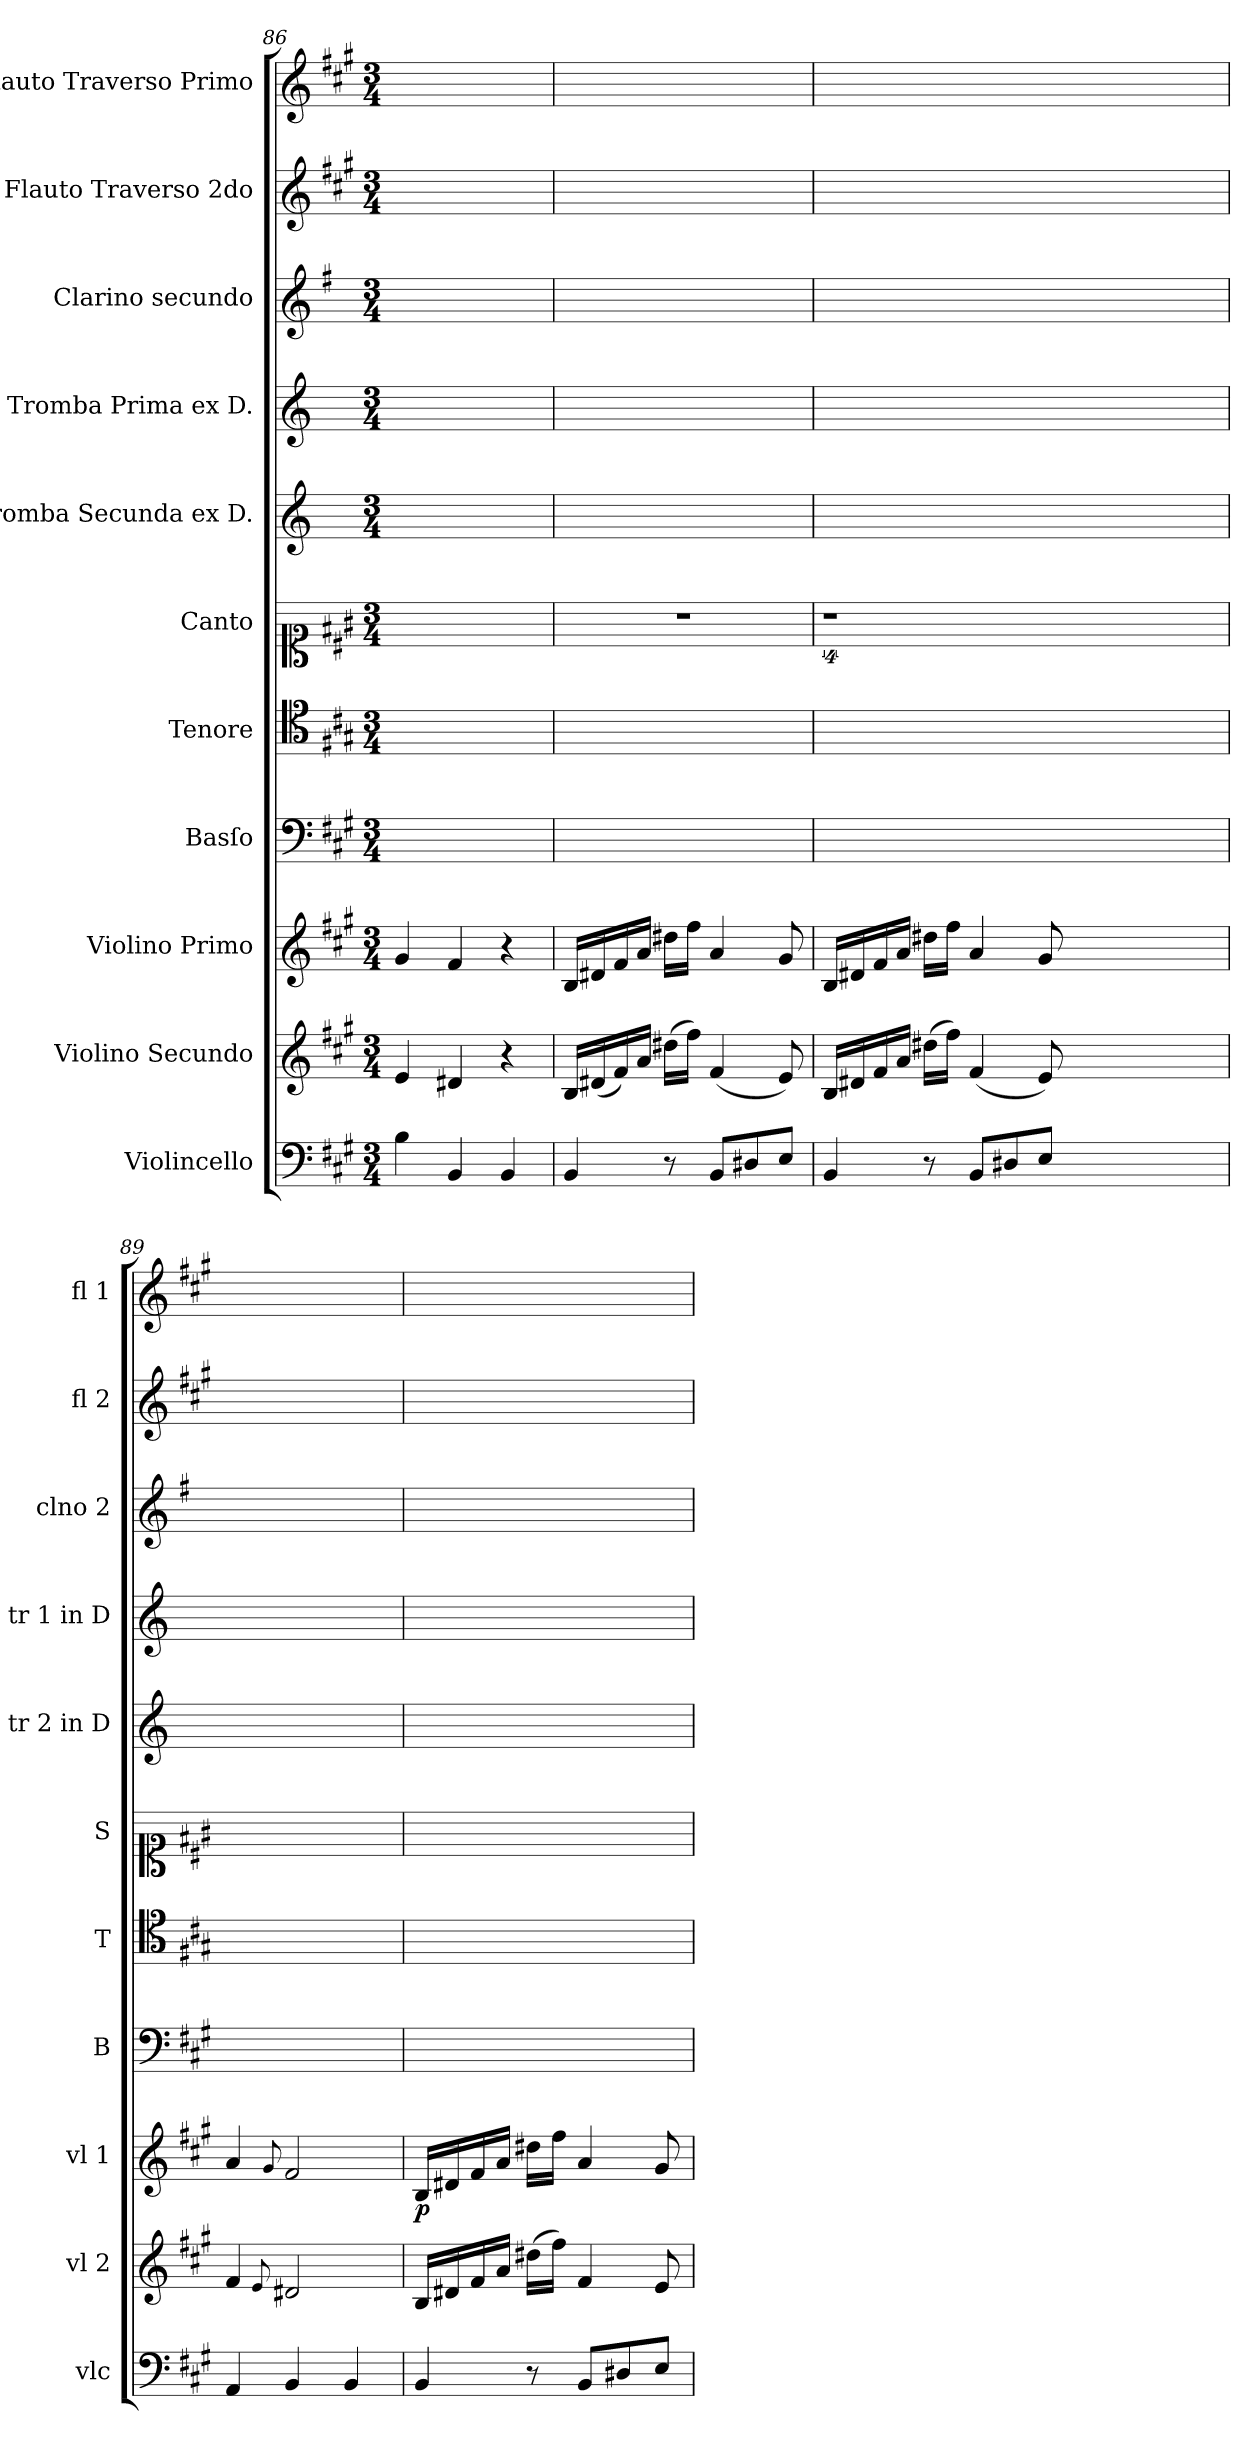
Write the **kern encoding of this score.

**kern	**kern	**dynam	**kern	**dynam	**kern	**kern	**kern	**kern	**kern	**kern	**kern	**kern
*part11	*part10	*part10	*part9	*part9	*part8	*part7	*part6	*part5	*part4	*part3	*part2	*part1
*staff11	*staff10	*staff10	*staff9	*staff9	*staff8	*staff7	*staff6	*staff5	*staff4	*staff3	*staff2	*staff1
*I"Violincello	*I"Violino Secundo	*	*I"Violino Primo	*	*I"Basſo	*I"Tenore	*I"Canto	*I"Tromba Secunda ex D.	*I"Tromba Prima ex D.	*I"Clarino secundo	*I"Flauto Traverso 2do	*I"Flauto Traverso Primo
*I'vlc	*I'vl 2	*	*I'vl 1	*	*I'B	*I'T	*I'S	*I'tr 2 in D	*I'tr 1 in D	*I'clno 2	*I'fl 2	*I'fl 1
*clefF4	*clefG2	*	*clefG2	*	*clefF4	*clefC4	*clefC1	*clefG2	*clefG2	*clefG2	*clefG2	*clefG2
*	*	*	*	*	*	*	*	*ITrd-1c-2	*ITrd-1c-2	*ITrd-1c-2	*	*
*k[f#c#g#]	*k[f#c#g#]	*	*k[f#c#g#]	*	*k[f#c#g#]	*k[f#c#g#]	*k[f#c#g#]	*k[f#c#]	*k[f#c#]	*k[f#c#g#]	*k[f#c#g#]	*k[f#c#g#]
*M3/4	*M3/4	*	*M3/4	*	*M3/4	*M3/4	*M3/4	*M3/4	*M3/4	*M3/4	*M3/4	*M3/4
=86	=86	=86	=86	=86	=86	=86	=86	=86	=86	=86	=86	=86
4B\	4e/	.	4g#/	.	2.ryy	2.ryy	2.ryy	2.ryy	2.ryy	2.ryy	2.ryy	2.ryy
4BB/	4d#X/	.	4f#/	.	.	.	.	.	.	.	.	.
4BB/	4r	.	4r	.	.	.	.	.	.	.	.	.
=87	=87	=87	=87	=87	=87	=87	=87	=87	=87	=87	=87	=87
4BB/	16B/LL	.	16B/LL	.	2.ryy	2.ryy	2.r	2.ryy	2.ryy	2.ryy	2.ryy	2.ryy
.	(16d#X/	.	16d#X/	.	.	.	.	.	.	.	.	.
.	16f#/)	.	16f#/	.	.	.	.	.	.	.	.	.
.	16a/JJ	.	16a/JJ	.	.	.	.	.	.	.	.	.
8r	(16dd#X\LL	.	16dd#X\LL	.	.	.	.	.	.	.	.	.
.	16ff#\JJ)	.	16ff#\JJ	.	.	.	.	.	.	.	.	.
8BB/L	(4f#/	.	4a/	.	.	.	.	.	.	.	.	.
8D#X/	.	.	.	.	.	.	.	.	.	.	.	.
8E/J	8e/)	.	8g#/	.	.	.	.	.	.	.	.	.
=88	=88	=88	=88	=88	=88	=88	=88	=88	=88	=88	=88	=88
4BB/	16B/LL	.	16B/LL	.	2.ryy	2.ryy	4%9r	2.ryy	2.ryy	2.ryy	2.ryy	2.ryy
.	16d#X/	.	16d#X/	.	.	.	.	.	.	.	.	.
.	16f#/	.	16f#/	.	.	.	.	.	.	.	.	.
.	16a/JJ	.	16a/JJ	.	.	.	.	.	.	.	.	.
8r	(16dd#X\LL	.	16dd#X\LL	.	.	.	.	.	.	.	.	.
.	16ff#\JJ)	.	16ff#\JJ	.	.	.	.	.	.	.	.	.
8BB/L	(4f#/	.	4a/	.	.	.	.	.	.	.	.	.
8D#X/	.	.	.	.	.	.	.	.	.	.	.	.
8E/J	8e/)	.	8g#/	.	.	.	.	.	.	.	.	.
1.ryy	1.ryy	.	1.ryy	.	1.ryy	1.ryy	.	1.ryy	1.ryy	1.ryy	1.ryy	1.ryy
=89	=89	=89	=89	=89	=89	=89	=89	=89	=89	=89	=89	=89
4AA/	4f#/	.	4a/	.	2.ryy	2.ryy	2.ryy	2.ryy	2.ryy	2.ryy	2.ryy	2.ryy
.	8qqe/	.	8qqg#/	.	.	.	.	.	.	.	.	.
4BB/	2d#X/	.	2f#/	.	.	.	.	.	.	.	.	.
4BB/	.	.	.	.	.	.	.	.	.	.	.	.
=90	=90	=90	=90	=90	=90	=90	=90	=90	=90	=90	=90	=90
4BB/	16B/LL	p&colon;	16B/LL	p.	2.ryy	2.ryy	2.ryy	2.ryy	2.ryy	2.ryy	2.ryy	2.ryy
.	16d#X/	.	16d#X/	.	.	.	.	.	.	.	.	.
.	16f#/	.	16f#/	.	.	.	.	.	.	.	.	.
.	16a/JJ	.	16a/JJ	.	.	.	.	.	.	.	.	.
8r	(16dd#X\LL	.	16dd#X\LL	.	.	.	.	.	.	.	.	.
.	16ff#\JJ)	.	16ff#\JJ	.	.	.	.	.	.	.	.	.
8BB/L	4f#/	.	4a/	.	.	.	.	.	.	.	.	.
8D#X/	.	.	.	.	.	.	.	.	.	.	.	.
8E/J	8e/	.	8g#/	.	.	.	.	.	.	.	.	.
=	=	=	=	=	=	=	=	=	=	=	=	=
*-	*-	*-	*-	*-	*-	*-	*-	*-	*-	*-	*-	*-
